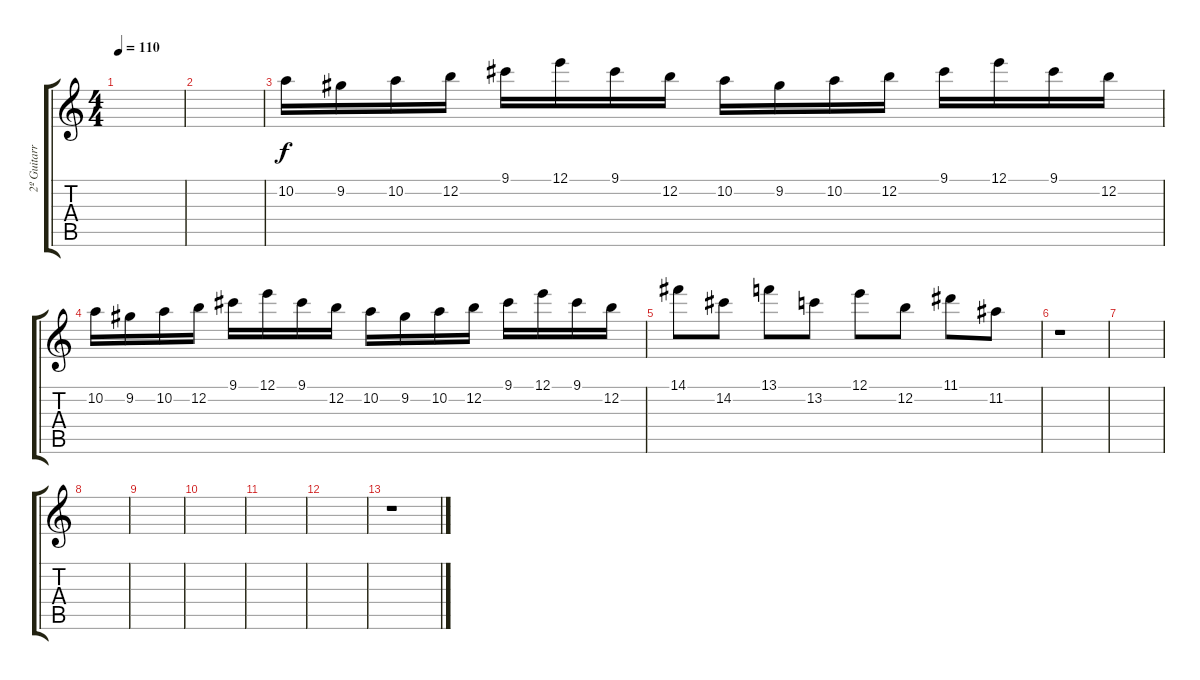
\track ("2º Guitarra" "2º Guitarr") {instrument overdrivenguitar}
\staff {score tabs}
\tuning (E4 B3 G3 D3 A2 E2) {hide}
\ts (4 4)
\tempo 110
\clef g2
\ks c
|
|
10.2.16 9.2.16 10.2.16 12.2.16 9.1.16 12.1.16 9.1.16 12.2.16 10.2.16 9.2.16 10.2.16 12.2.16 9.1.16 12.1.16 9.1.16 12.2.16 |
10.2.16 9.2.16 10.2.16 12.2.16 9.1.16 12.1.16 9.1.16 12.2.16 10.2.16 9.2.16 10.2.16 12.2.16 9.1.16 12.1.16 9.1.16 12.2.16 |
14.1.8 14.2.8 13.1.8 13.2.8 12.1.8 12.2.8 11.1.8 11.2.8 |
r.1 |
|
|
|
|
|
|
r.1
